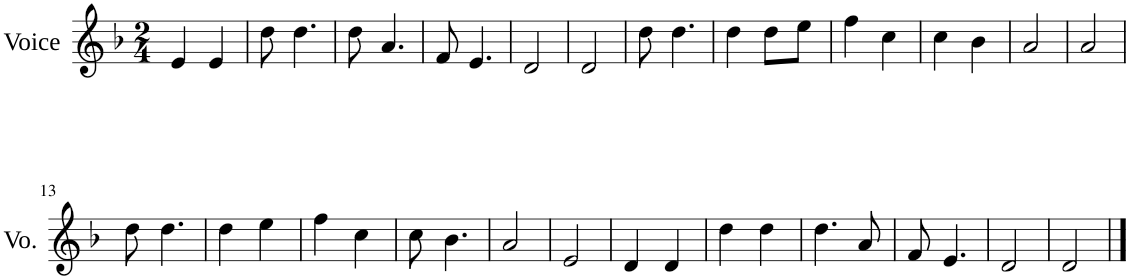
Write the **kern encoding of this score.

**kern
*part1
*staff1
*I"Voice
*I'Vo.
*clefG2
*k[b-]
*M2/4
=1
4e/
4e/
=2
8dd\
4.dd\
=3
8dd\
4.a/
=4
8f/
4.e/
=5
2d/
=6
2d/
=7
8dd\
4.dd\
=8
4dd\
8dd\L
8ee\J
=9
4ff\
4cc\
=10
4cc\
4b-\
=11
2a/
=12
2a/
!!LO:LB:g=z
=13
8dd\
4.dd\
=14
4dd\
4ee\
=15
4ff\
4cc\
=16
8cc\
4.b-\
=17
2a/
=18
2e/
=19
4d/
4d/
=20
4dd\
4dd\
=21
4.dd\
8a/
=22
8f/
4.e/
=23
2d/
=24
2d/
==
*-
